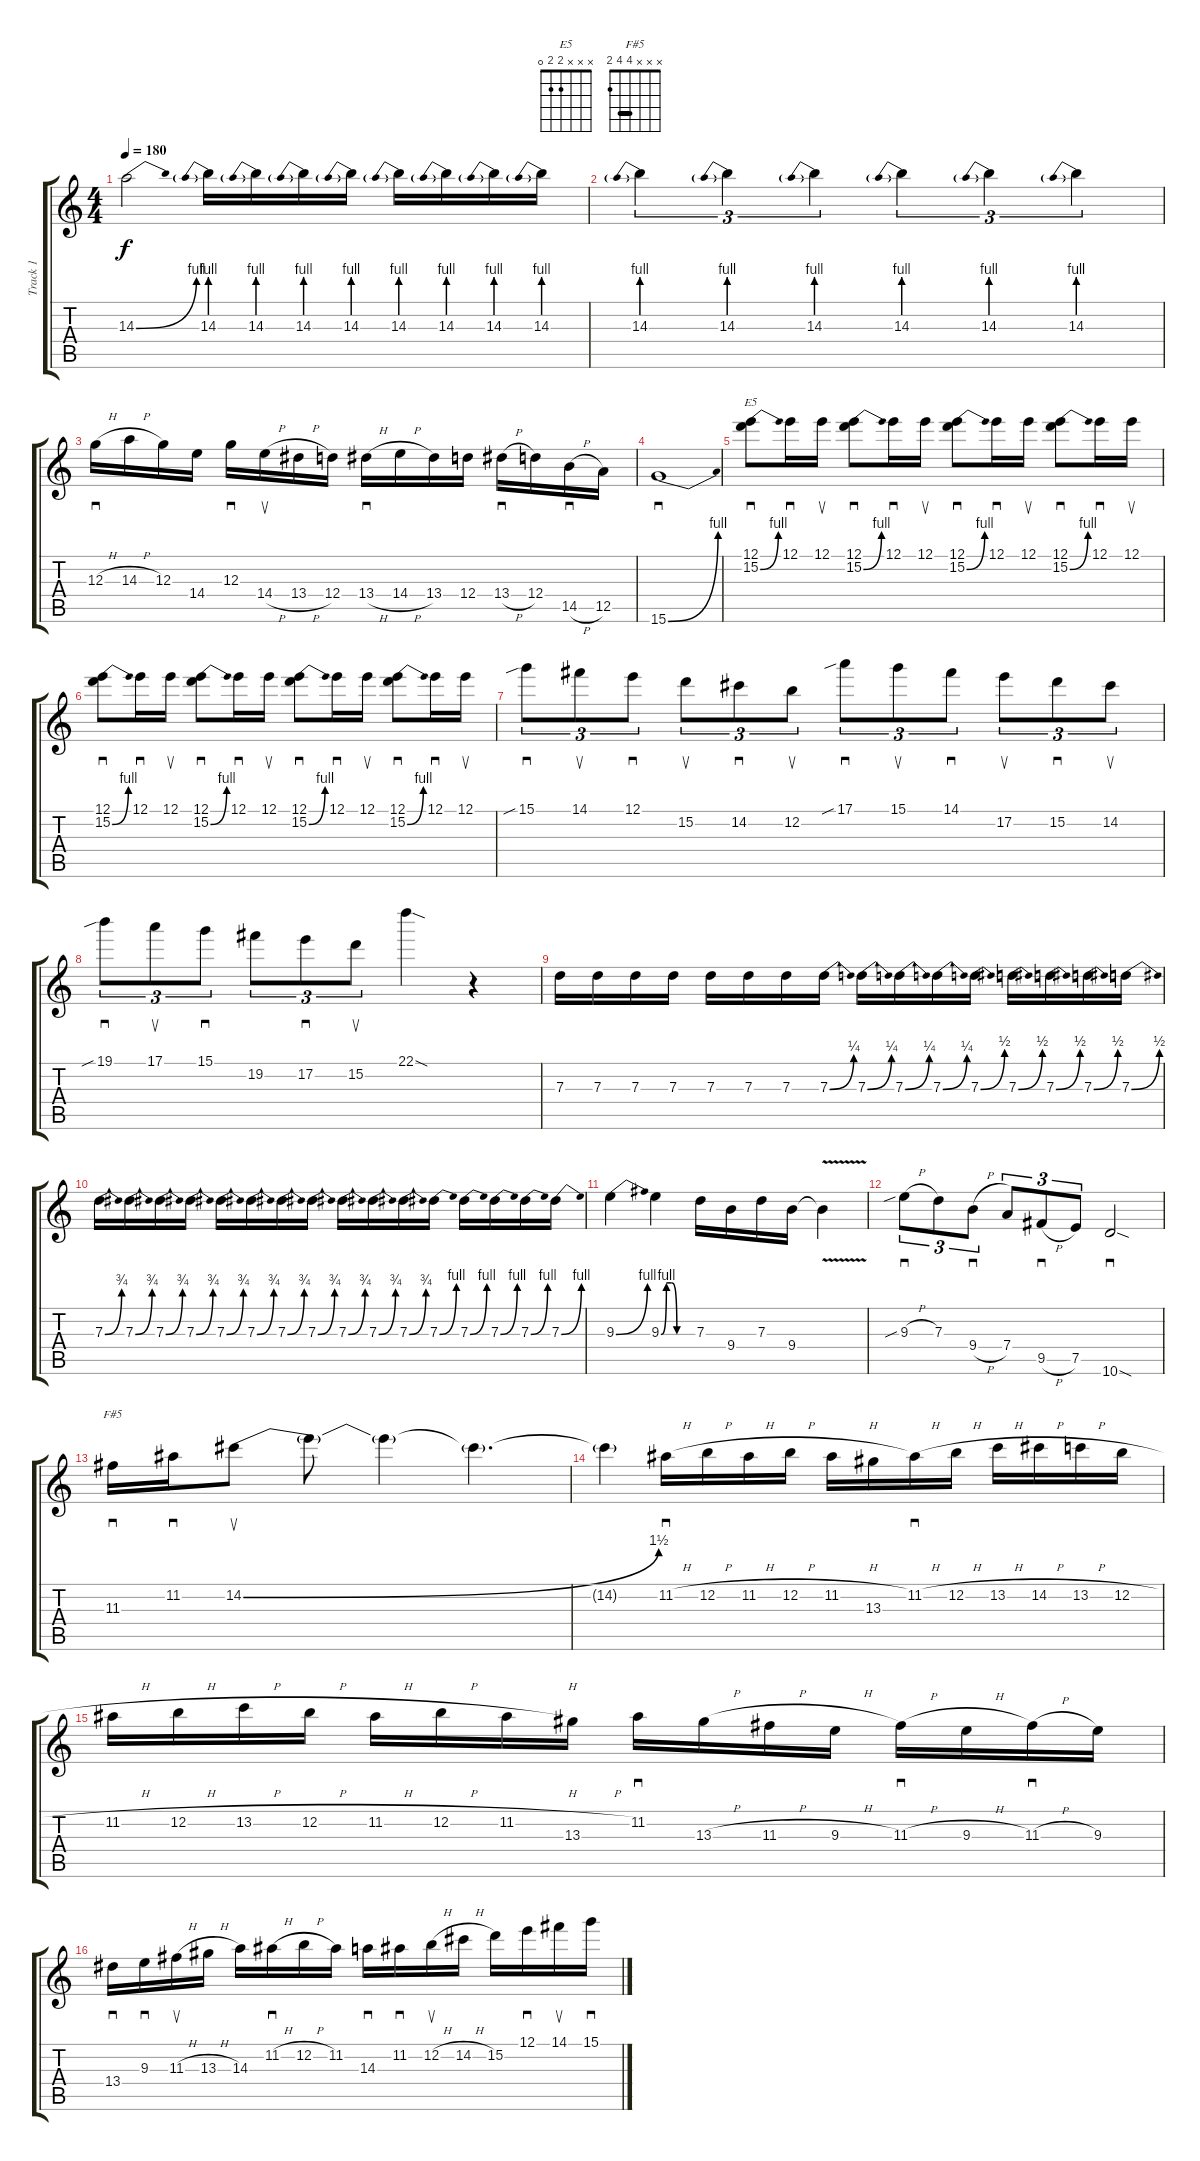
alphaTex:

\track ("Track 1" "Track 1") {instrument acousticguitarsteel}
\staff {score tabs}
\tuning (E4 B3 G3 D3 A2 E2) {hide}
\chord ("E5" x x x 2 2 0)
\chord ("F#5" x x x 4 4 2) {barre 4}
\ts (4 4)
\tempo 180
\clef g2
\ks c
14.3{be (bend 0 0 60 4)}.2{dy f} 14.3{be (prebend 0 4 60 4)}.16 14.3{be (prebend 0 4 60 4)}.16 14.3{be (prebend 0 4 60 4)}.16 14.3{be (prebend 0 4 60 4)}.16 14.3{be (prebend 0 4 60 4)}.16 14.3{be (prebend 0 4 60 4)}.16 14.3{be (prebend 0 4 60 4)}.16 14.3{be (prebend 0 4 60 4)}.16 |
14.3{be (prebend 0 4 60 4)}.4{tu (3 2)} 14.3{be (prebend 0 4 60 4)}.4{tu (3 2)} 14.3{be (prebend 0 4 60 4)}.4{tu (3 2)} 14.3{be (prebend 0 4 60 4)}.4{tu (3 2)} 14.3{be (prebend 0 4 60 4)}.4{tu (3 2)} 14.3{be (prebend 0 4 60 4)}.4{tu (3 2)} |
12.3{h}.16{sd} 14.3{h}.16 12.3.16 14.4.16 12.3.16{sd} 14.4{h}.16{su} 13.4{h}.16 12.4.16 13.4{h}.16{sd} 14.4{h}.16 13.4.16 12.4.16 13.4{h}.16{sd} 12.4.16 14.5{h}.16{sd} 12.5.16 |
15.6{be (bend 0 0 60 4)}.1{sd} |
(12.1 15.2{be (bend 0 0 60 4)}).8{sd ch "E5"} 12.1.16{sd} 12.1.16{su} (12.1 15.2{be (bend 0 0 60 4)}).8{sd} 12.1.16{sd} 12.1.16{su} (12.1 15.2{be (bend 0 0 60 4)}).8{sd} 12.1.16{sd} 12.1.16{su} (12.1 15.2{be (bend 0 0 60 4)}).8{sd} 12.1.16{sd} 12.1.16{su} |
(12.1 15.2{be (bend 0 0 60 4)}).8{sd} 12.1.16{sd} 12.1.16{su} (12.1 15.2{be (bend 0 0 60 4)}).8{sd} 12.1.16{sd} 12.1.16{su} (12.1 15.2{be (bend 0 0 60 4)}).8{sd} 12.1.16{sd} 12.1.16{su} (12.1 15.2{be (bend 0 0 60 4)}).8{sd} 12.1.16{sd} 12.1.16{su} |
15.1{sib}.8{sd tu (3 2)} 14.1.8{su tu (3 2)} 12.1.8{sd tu (3 2)} 15.2.8{su tu (3 2)} 14.2.8{sd tu (3 2)} 12.2.8{su tu (3 2)} 17.1{sib}.8{sd tu (3 2)} 15.1.8{su tu (3 2)} 14.1.8{sd tu (3 2)} 17.2.8{su tu (3 2)} 15.2.8{sd tu (3 2)} 14.2.8{su tu (3 2)} |
19.1{sib}.8{sd tu (3 2)} 17.1.8{su tu (3 2)} 15.1.8{sd tu (3 2)} 19.2.8{tu (3 2)} 17.2.8{sd tu (3 2)} 15.2.8{su tu (3 2)} 22.1{sod}.4 r.4 |
7.3.16 7.3.16 7.3.16 7.3.16 7.3.16 7.3.16 7.3.16 7.3{be (bend 0 0 60 1)}.16 7.3{be (bend 0 0 60 1)}.16 7.3{be (bend 0 0 60 1)}.16 7.3{be (bend 0 0 60 1)}.16 7.3{be (bend 0 0 60 2)}.16 7.3{be (bend 0 0 60 2)}.16 7.3{be (bend 0 0 60 2)}.16 7.3{be (bend 0 0 60 2)}.16 7.3{be (bend 0 0 60 2)}.16 |
7.3{be (bend 0 0 60 3)}.16 7.3{be (bend 0 0 60 3)}.16 7.3{be (bend 0 0 60 3)}.16 7.3{be (bend 0 0 60 3)}.16 7.3{be (bend 0 0 60 3)}.16 7.3{be (bend 0 0 60 3)}.16 7.3{be (bend 0 0 60 3)}.16 7.3{be (bend 0 0 60 3)}.16 7.3{be (bend 0 0 60 3)}.16 7.3{be (bend 0 0 60 3)}.16 7.3{be (bend 0 0 60 3)}.16 7.3{be (bend 0 0 60 4)}.16 7.3{be (bend 0 0 60 4)}.16 7.3{be (bend 0 0 60 4)}.16 7.3{be (bend 0 0 60 4)}.16 7.3{be (bend 0 0 60 4)}.16 |
9.3{be (bend 0 0 60 4)}.4 9.3{be (custom 0 0 10 4 20 4 30 0 60 0)}.4 7.3.16 9.4.16 7.3.16 9.4.16 9.4{v t}.4 |
9.3{sib h}.8{sd tu (3 2)} 7.3.8{tu (3 2)} 9.4{h}.8{sd tu (3 2)} 7.4.8{tu (3 2)} 9.5{h}.8{sd tu (3 2)} 7.5.8{tu (3 2)} 10.6{sod}.2{sd} |
11.3.16{sd ch "F#5"} 11.2.16{sd} 14.2{be (bend 0 0 60 6)}.8{su} 14.2{t}.8 14.2{t}.4 14.2{t}.4{d} |
14.2{t}.4 11.2{h}.16{sd} 12.2{h}.16 11.2{h}.16 12.2{h}.16 11.2{h}.16 13.3.16 11.2{h}.16{sd} 12.2{h}.16 13.2{h}.16 14.2{h}.16 13.2{h}.16 12.2{h}.16 |
11.2{h}.16 12.2{h}.16 13.2{h}.16 12.2{h}.16 11.2{h}.16 12.2{h}.16 11.2{h}.16 13.3.16 11.2.16{sd} 13.3{h}.16 11.3{h}.16 9.3{h}.16 11.3{h}.16{sd} 9.3{h}.16 11.3{h}.16{sd} 9.3.16 |
13.4.16{sd} 9.3.16{sd} 11.3{h}.16{su} 13.3{h}.16 14.3.16 11.2{h}.16{sd} 12.2{h}.16 11.2.16 14.3.16{sd} 11.2.16{sd} 12.2{h}.16{su} 14.2{h}.16 15.2.16 12.1.16{sd} 14.1.16{su} 15.1.16{sd}
